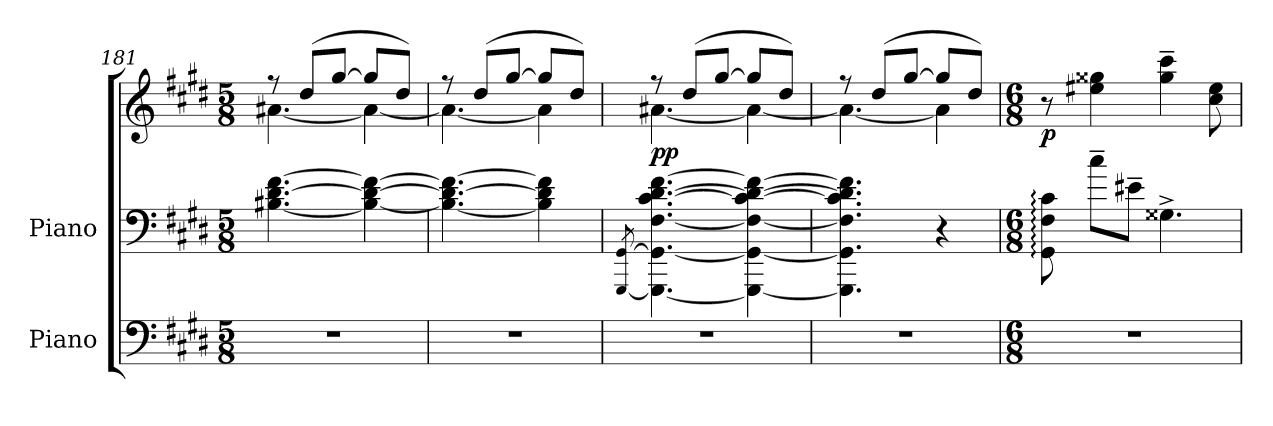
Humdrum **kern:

**kern	**kern	**kern	**dynam
*part2	*part1	*part1	*part1
*staff3	*staff2	*staff1	*staff1/2
*I"Piano	*I"Piano	*	*
*I'Pno	*I'Pno	*	*
*clefF4	*clefF4	*clefG2	*
*k[f#c#g#d#]	*k[f#c#g#d#]	*k[f#c#g#d#]	*
*M5/8	*M5/8	*M5/8	*
=181	=181	=181	=181
*	*	*^	*
8%5r	[4.B#X\ [4.d#\ [4.f#\	8r	[4.a#X\	.
.	.	(8dd#/L	.	.
.	.	[8gg#/J	.	.
.	4B#\_ 4d#\_ 4f#\_	8gg#/L]	4a#\_	.
.	.	8dd#/J)	.	.
=182	=182	=182	=182	=182
8%5r	4.B#\_ 4.d#\_ 4.f#\_	8r	4.a#\_	.
.	.	(8dd#/L	.	.
.	.	[8gg#/J	.	.
.	4B#\] 4d#\] 4f#\]	8gg#/L]	4a#\]	.
.	.	8dd#/J)	.	.
=183	=183	=183	=183	=183
.	[8qGGG#/ [8qGG#/	.	.	.
!	!	!	!	!LO:DY:b
8%5r	4.GGG#\_ 4.GG#\_ [4.F#\ [4.c#\ [4.d#\ [4.f#\	8r	[4.a#X\	pp
.	.	(8dd#/L	.	.
.	.	[8gg#/J	.	.
.	4GGG#\_ 4GG#\_ 4F#\_ 4c#\_ 4d#\_ 4f#\_	8gg#/L]	4a#\_	.
.	.	8dd#/J)	.	.
=184	=184	=184	=184	=184
8%5r	4.GGG#\] 4.GG#\] 4.F#\] 4.c#\] 4.d#\] 4.f#\]	8r	4.a#\_	.
.	.	(8dd#/L	.	.
.	.	[8gg#/J	.	.
.	4r	8gg#/L]	4a#\]	.
.	.	8dd#/J)	.	.
*	*	*v	*v	*
!!LO:LB:g=z
=185	=185	=185	=185
*M6/8	*M6/8	*M6/8	*
!	!	!	!LO:DY:b
2.r	8GG#\: 8F#\: 8c#\:	8r	p
.	8cc#~\L	4ee#X\ 4gg##X\	.
.	8e#X~\J	.	.
.	4.G##X^\	4gg##\~ 4ccc#\~	.
.	.	8cc#\ 8ee#\	.
=	=	=	=
*-	*-	*-	*-
